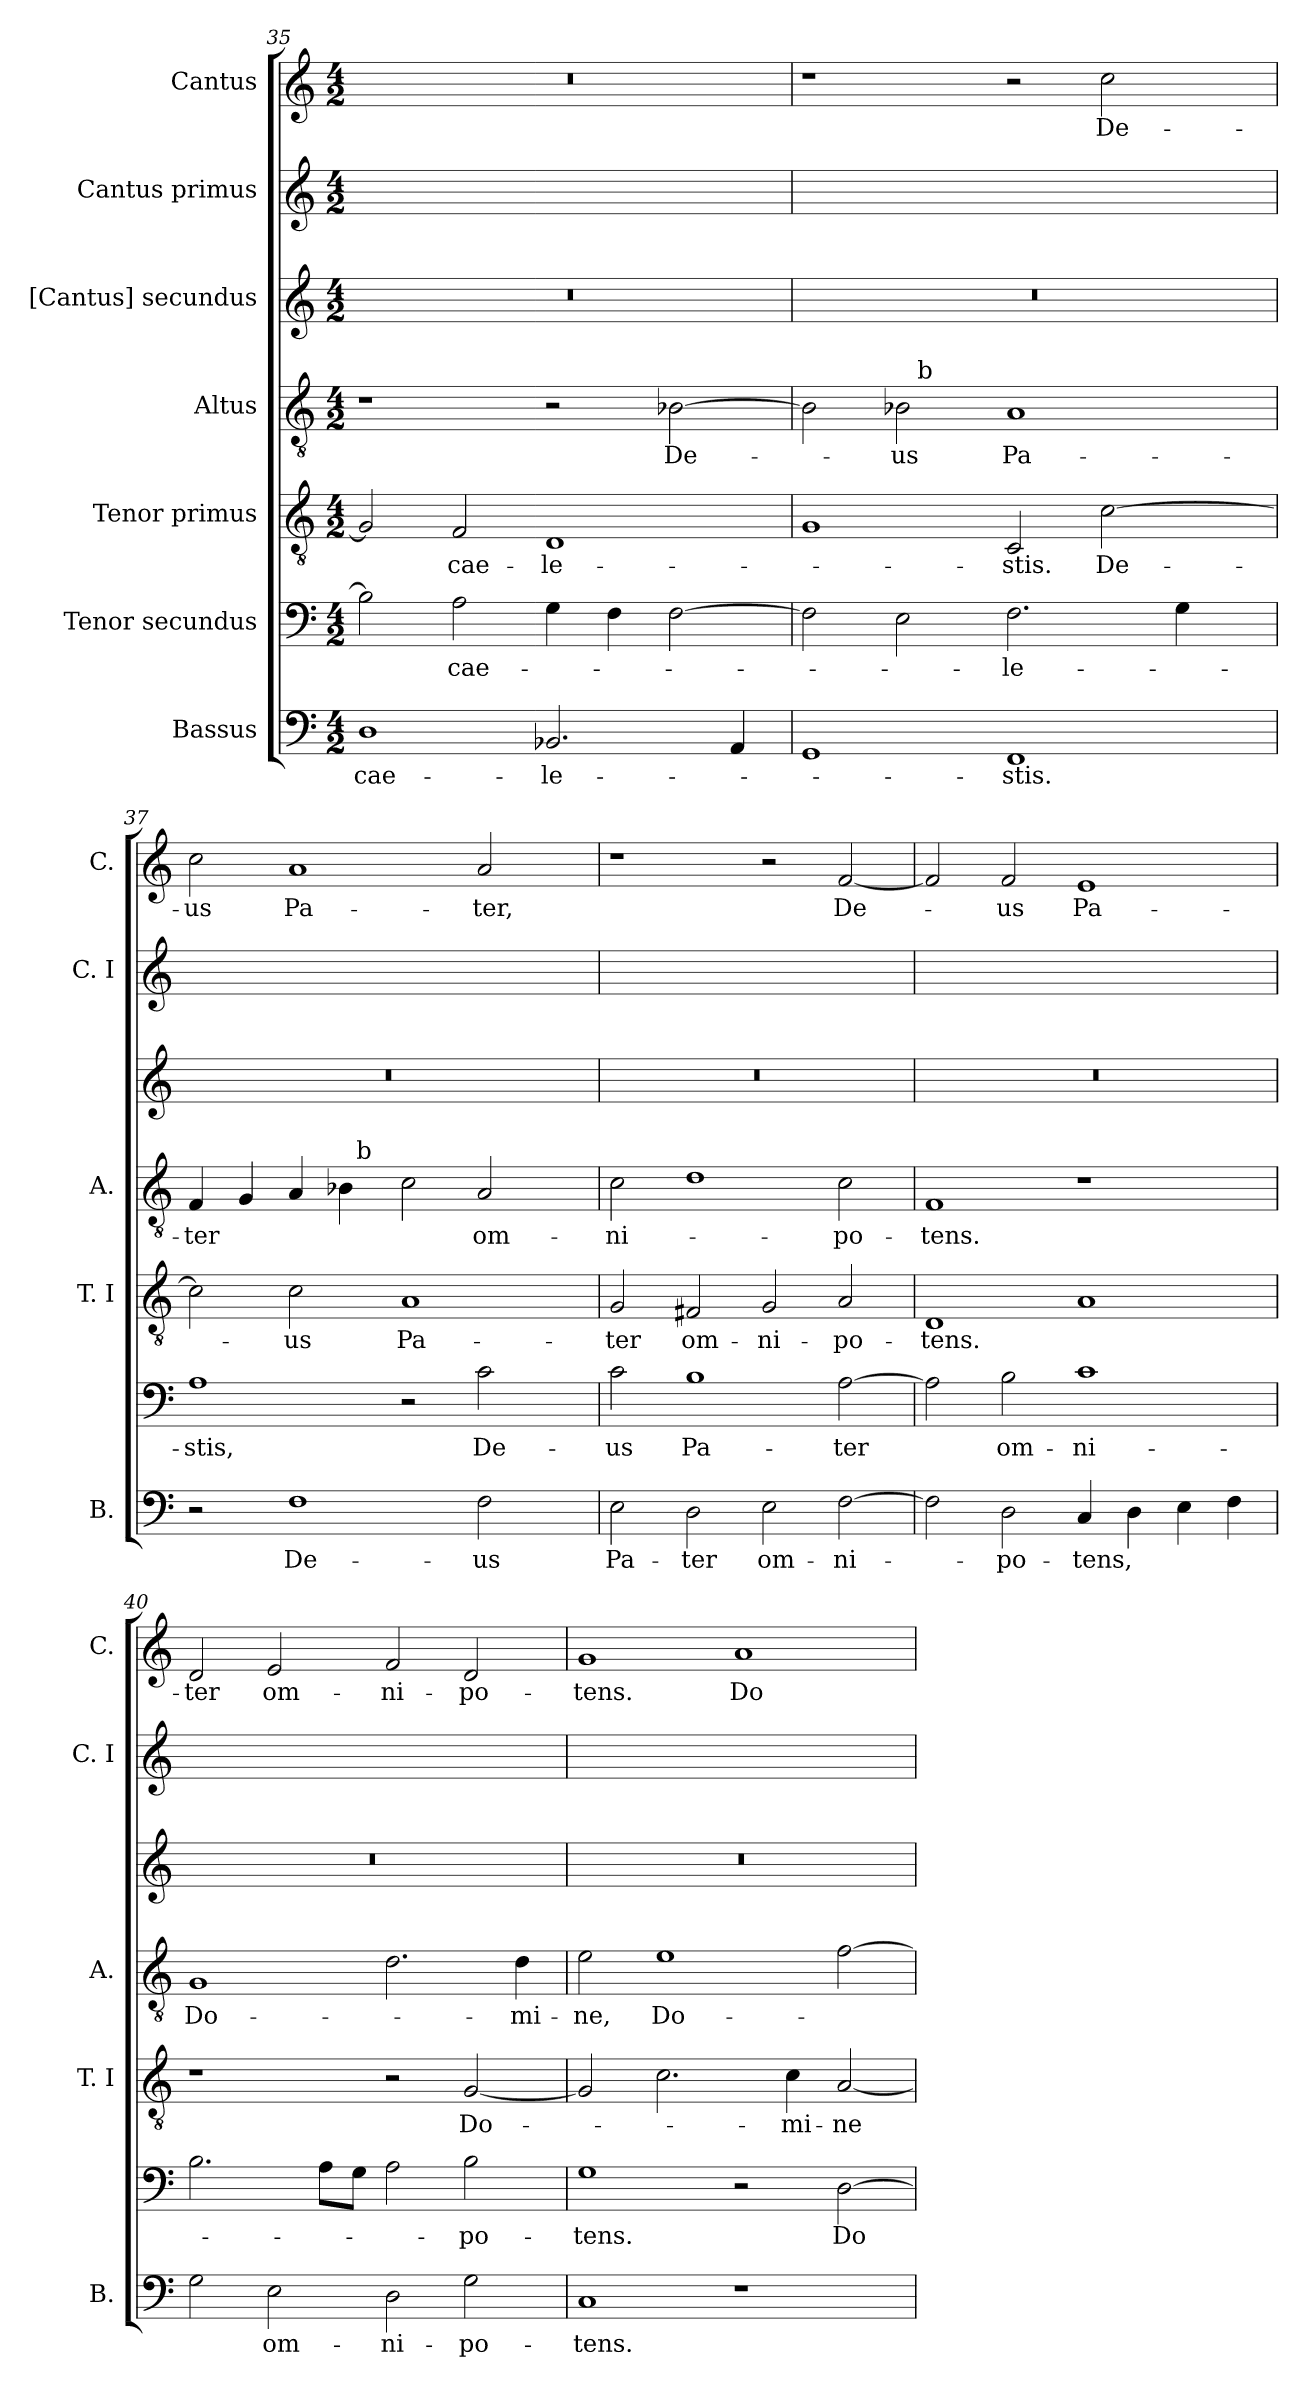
**kern	**text	**kern	**text	**kern	**text	**kern	**text	**kern	**kern	**kern	**text
*part7	*part7	*part6	*part6	*part5	*part5	*part4	*part4	*part3	*part2	*part1	*part1
*staff7	*staff7	*staff6	*staff6	*staff5	*staff5	*staff4	*staff4	*staff3	*staff2	*staff1	*staff1
*I"Bassus	*	*I"Tenor secundus	*	*I"Tenor primus	*	*I"Altus	*	*I"[Cantus] secundus	*I"Cantus primus	*I"Cantus	*
*I'B.	*	*	*	*I'T. I	*	*I'A.	*	*	*I'C. I	*I'C.	*
*clefF4	*	*clefF4	*	*clefGv2	*	*clefGv2	*	*clefG2	*clefG2	*clefG2	*
*	*	*	*	*ITrd7c12	*	*ITrd7c12	*	*	*	*	*
*k[]	*	*k[]	*	*k[]	*	*k[]	*	*k[]	*k[]	*k[]	*
*C:	*	*C:	*	*C:	*	*C:	*	*C:	*C:	*C:	*
*M4/2	*	*M4/2	*	*M4/2	*	*M4/2	*	*M4/2	*M4/2	*M4/2	*
=35	=35	=35	=35	=35	=35	=35	=35	=35	=35	=35	=35
!	!LO:LY:b:color=#000000	!	!	!	!	!	!	!LO:N:vis=1	!LO:N:vis=1	!LO:N:vis=1	!
1Di	cae-	2B-i\]	.	2GGi/]	.	1r	.	0r	0ryy	0r	.
!	!	!	!LO:LY:b:color=#000000	!	!	!	!	!	!	!	!
!	!	!	!	!	!LO:LY:b:color=#000000	!	!	!	!	!	!
.	.	2Ai\	cae-	2FFi/	cae-	.	.	.	.	.	.
!	!LO:LY:b:color=#000000	!	!	!	!	!	!	!	!	!	!
!	!	!	!	!	!LO:LY:b:color=#000000	!	!	!	!	!	!
2.BB-Xi/	-le-	4Gi\	.	1DDi	-le-	2r	.	.	.	.	.
.	.	4Fi\	.	.	.	.	.	.	.	.	.
!	!	!	!	!	!	!	!LO:LY:b:color=#000000	!	!	!	!
.	.	[2Fi\	.	.	.	[2BB-Xi\	De-	.	.	.	.
4AAi/	.	.	.	.	.	.	.	.	.	.	.
=36	=36	=36	=36	=36	=36	=36	=36	=36	=36	=36	=36
!	!	!	!	!	!	!	!	!LO:N:vis=1	!LO:N:vis=1	!	!
*	*	*	*	*	*	*^	*	*	*	*	*
1GGi	.	2Fi\]	.	1GGi	.	2BB-i\]	2ryy	.	0r	0ryy	1r	.
!	!	!	!	!	!	!	!	!LO:LY:b:color=#000000	!	!	!	!
.	.	2Ei\	.	.	.	2BB-i\	32ryy	-us	.	.	.	.
.	.	.	.	.	.	.	256ryy	.	.	.	.	.
!	!	!	!	!	!	!	!LO:TX:a:t=b	!	!	!	!	!
.	.	.	.	.	.	.	1ryy	.	.	.	.	.
!	!LO:LY:b:color=#000000	!	!	!	!	!	!	!	!	!	!	!
!	!	!	!LO:LY:b:color=#000000	!	!	!	!	!	!	!	!	!
!	!	!	!	!	!LO:LY:b:color=#000000	!	!	!	!	!	!	!
!	!	!	!	!	!	!	!	!LO:LY:b:color=#000000	!	!	!	!
1FFi	-stis.	2.Fi\	-le-	2CCi/	-stis.	1AAi	.	Pa-	.	.	2r	.
!	!	!	!	!	!LO:LY:b:color=#000000	!	!	!	!	!	!	!
!	!	!	!	!	!	!	!	!	!	!	!	!LO:LY:b:color=#000000
.	.	.	.	[2Ci\	De-	.	.	.	.	.	2cci\	De-
.	.	.	.	.	.	.	4ryy	.	.	.	.	.
.	.	4Gi\	.	.	.	.	.	.	.	.	.	.
.	.	.	.	.	.	.	8ryy	.	.	.	.	.
.	.	.	.	.	.	.	16ryy	.	.	.	.	.
.	.	.	.	.	.	.	64..ryy	.	.	.	.	.
!!LO:PB:g=z
=37	=37	=37	=37	=37	=37	=37	=37	=37	=37	=37	=37	=37
!	!	!	!LO:LY:b:color=#000000	!	!	!	!	!	!	!	!	!
!	!	!	!	!	!	!	!	!LO:LY:b:color=#000000	!LO:N:vis=1	!LO:N:vis=1	!	!
!	!	!	!	!	!	!	!	!	!	!	!	!LO:LY:b:color=#000000
2r	.	1Ai	-stis,	2Ci\]	.	4FFi/	2ryy	-ter	0r	0ryy	2cci\	-us
.	.	.	.	.	.	4GGi/	.	.	.	.	.	.
!	!LO:LY:b:color=#000000	!	!	!	!	!	!	!	!	!	!	!
!	!	!	!	!	!LO:LY:b:color=#000000	!	!	!	!	!	!	!
!	!	!	!	!	!	!	!	!	!	!	!	!LO:LY:b:color=#000000
1Fi	De-	.	.	2Ci\	-us	4AAi/	4ryy	.	.	.	1ai	Pa-
.	.	.	.	.	.	4BB-i\	32ryy	.	.	.	.	.
.	.	.	.	.	.	.	256ryy	.	.	.	.	.
!	!	!	!	!	!	!	!LO:TX:a:t=b	!	!	!	!	!
.	.	.	.	.	.	.	1ryy	.	.	.	.	.
!	!	!	!	!	!LO:LY:b:color=#000000	!	!	!	!	!	!	!
.	.	2r	.	1AAi	Pa-	2Ci\	.	.	.	.	.	.
!	!LO:LY:b:color=#000000	!	!	!	!	!	!	!	!	!	!	!
!	!	!	!LO:LY:b:color=#000000	!	!	!	!	!	!	!	!	!
!	!	!	!	!	!	!	!	!LO:LY:b:color=#000000	!	!	!	!
!	!	!	!	!	!	!	!	!	!	!	!	!LO:LY:b:color=#000000
2Fi\	-us	2ci\	De-	.	.	2AAi/	.	om-	.	.	2ai/	-ter,
.	.	.	.	.	.	.	8ryy	.	.	.	.	.
.	.	.	.	.	.	.	16ryy	.	.	.	.	.
.	.	.	.	.	.	.	64..ryy	.	.	.	.	.
*	*	*	*	*	*	*v	*v	*	*	*	*	*
=38	=38	=38	=38	=38	=38	=38	=38	=38	=38	=38	=38
*	*	*	*	*	*	*^	*	*	*	*	*
!	!LO:LY:b:color=#000000	!	!	!	!	!	!	!	!	!	!	!
*	*	*	*	*	*	*v	*v	*	*	*	*	*
*	*	*	*	*	*	*^	*	*	*	*	*
!	!	!	!LO:LY:b:color=#000000	!	!	!	!	!	!	!	!	!
*	*	*	*	*	*	*v	*v	*	*	*	*	*
*	*	*	*	*	*	*^	*	*	*	*	*
!	!	!	!	!	!LO:LY:b:color=#000000	!	!	!	!	!	!	!
*	*	*	*	*	*	*v	*v	*	*	*	*	*
*	*	*	*	*	*	*^	*	*	*	*	*
!	!	!	!	!	!	!	!	!LO:LY:b:color=#000000	!LO:N:vis=1	!LO:N:vis=1	!	!
*	*	*	*	*	*	*v	*v	*	*	*	*	*
2Ei\	Pa-	2ci\	-us	2GGi/	-ter	2Ci\	-ni-	0r	0ryy	1r	.
!	!LO:LY:b:color=#000000	!	!	!	!	!	!	!	!	!	!
!	!	!	!LO:LY:b:color=#000000	!	!	!	!	!	!	!	!
!	!	!	!	!	!LO:LY:b:color=#000000	!	!	!	!	!	!
2Di\	-ter	1Bi	Pa-	2FF#Xi/	om-	1Di	.	.	.	.	.
!	!LO:LY:b:color=#000000	!	!	!	!	!	!	!	!	!	!
!	!	!	!	!	!LO:LY:b:color=#000000	!	!	!	!	!	!
2Ei\	om-	.	.	2GGi/	-ni-	.	.	.	.	2r	.
!	!LO:LY:b:color=#000000	!	!	!	!	!	!	!	!	!	!
!	!	!	!LO:LY:b:color=#000000	!	!	!	!	!	!	!	!
!	!	!	!	!	!LO:LY:b:color=#000000	!	!	!	!	!	!
!	!	!	!	!	!	!	!LO:LY:b:color=#000000	!	!	!	!
!	!	!	!	!	!	!	!	!	!	!	!LO:LY:b:color=#000000
[2Fi\	-ni-	[2Ai\	-ter	2AAi/	-po-	2Ci\	-po-	.	.	[2fi/	De-
=39	=39	=39	=39	=39	=39	=39	=39	=39	=39	=39	=39
!	!	!	!	!	!LO:LY:b:color=#000000	!	!	!	!	!	!
!	!	!	!	!	!	!	!LO:LY:b:color=#000000	!LO:N:vis=1	!LO:N:vis=1	!	!
2Fi\]	.	2Ai\]	.	1DDi	-tens.	1FFi	-tens.	0r	0ryy	2fi/]	.
!	!LO:LY:b:color=#000000	!	!	!	!	!	!	!	!	!	!
!	!	!	!LO:LY:b:color=#000000	!	!	!	!	!	!	!	!
!	!	!	!	!	!	!	!	!	!	!	!LO:LY:b:color=#000000
2Di\	-po-	2Bi\	om-	.	.	.	.	.	.	2fi/	-us
!	!LO:LY:b:color=#000000	!	!	!	!	!	!	!	!	!	!
!	!	!	!LO:LY:b:color=#000000	!	!	!	!	!	!	!	!
!	!	!	!	!	!	!	!	!	!	!	!LO:LY:b:color=#000000
4Ci/	-tens,	1ci	-ni-	1AAi	.	1r	.	.	.	1ei	Pa-
4Di\	.	.	.	.	.	.	.	.	.	.	.
4Ei\	.	.	.	.	.	.	.	.	.	.	.
4Fi\	.	.	.	.	.	.	.	.	.	.	.
=40	=40	=40	=40	=40	=40	=40	=40	=40	=40	=40	=40
!	!	!	!	!	!	!	!LO:LY:b:color=#000000	!LO:N:vis=1	!LO:N:vis=1	!	!
!	!	!	!	!	!	!	!	!	!	!	!LO:LY:b:color=#000000
2Gi\	.	2.Bi\	.	1r	.	1GGi	Do-	0r	0ryy	2di/	-ter
!	!LO:LY:b:color=#000000	!	!	!	!	!	!	!	!	!	!
!	!	!	!	!	!	!	!	!	!	!	!LO:LY:b:color=#000000
2Ei\	om-	.	.	.	.	.	.	.	.	2ei/	om-
.	.	8Ai\L	.	.	.	.	.	.	.	.	.
.	.	8Gi\J	.	.	.	.	.	.	.	.	.
!	!LO:LY:b:color=#000000	!	!	!	!	!	!	!	!	!	!
!	!	!	!	!	!	!	!	!	!	!	!LO:LY:b:color=#000000
2Di\	-ni-	2Ai\	.	2r	.	2.Di\	.	.	.	2fi/	-ni-
!	!LO:LY:b:color=#000000	!	!	!	!	!	!	!	!	!	!
!	!	!	!LO:LY:b:color=#000000	!	!	!	!	!	!	!	!
!	!	!	!	!	!LO:LY:b:color=#000000	!	!	!	!	!	!
!	!	!	!	!	!	!	!	!	!	!	!LO:LY:b:color=#000000
2Gi\	-po-	2Bi\	-po-	[2GGi/	Do-	.	.	.	.	2di/	-po-
!	!	!	!	!	!	!	!LO:LY:b:color=#000000	!	!	!	!
.	.	.	.	.	.	4Di\	-mi-	.	.	.	.
=41	=41	=41	=41	=41	=41	=41	=41	=41	=41	=41	=41
!	!LO:LY:b:color=#000000	!	!	!	!	!	!	!	!	!	!
!	!	!	!LO:LY:b:color=#000000	!	!	!	!	!	!	!	!
!	!	!	!	!	!	!	!LO:LY:b:color=#000000	!LO:N:vis=1	!LO:N:vis=1	!	!
!	!	!	!	!	!	!	!	!	!	!	!LO:LY:b:color=#000000
1Ci	-tens.	1Gi	-tens.	2GGi/]	.	2Ei\	-ne,	0r	0ryy	1gi	-tens.
!	!	!	!	!	!	!	!LO:LY:b:color=#000000	!	!	!	!
.	.	.	.	2.Ci\	.	1Ei	Do-	.	.	.	.
!	!	!	!	!	!	!	!	!	!	!	!LO:LY:b:color=#000000
1r	.	2r	.	.	.	.	.	.	.	1ai	Do-
!	!	!	!	!	!LO:LY:b:color=#000000	!	!	!	!	!	!
.	.	.	.	4Ci\	-mi-	.	.	.	.	.	.
!	!	!	!LO:LY:b:color=#000000	!	!	!	!	!	!	!	!
!	!	!	!	!	!LO:LY:b:color=#000000	!	!	!	!	!	!
.	.	[2Di\	Do-	[2AAi/	-ne	[2Fi\	.	.	.	.	.
=	=	=	=	=	=	=	=	=	=	=	=
*-	*-	*-	*-	*-	*-	*-	*-	*-	*-	*-	*-
